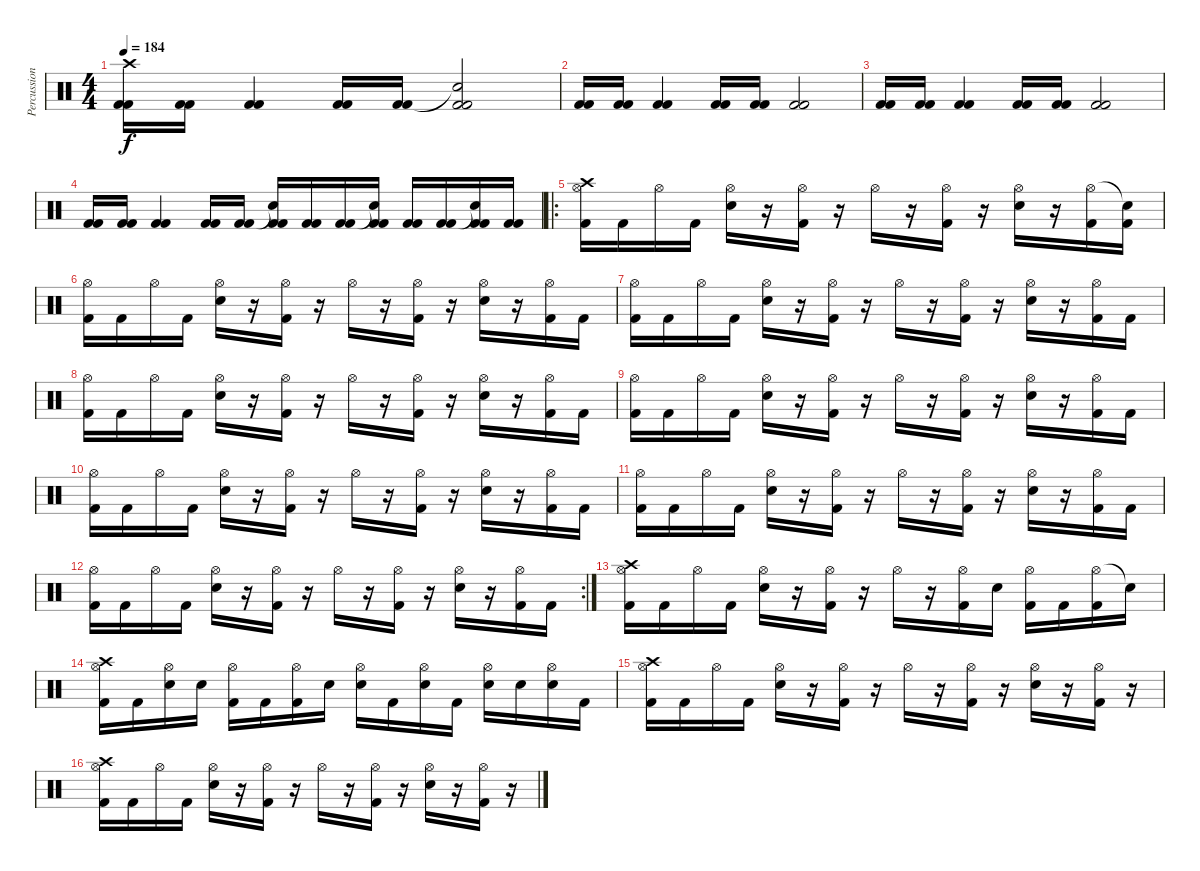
\track ("Percussion" "Percussion") {instrument percussion}
\staff {score}
\articulation defaults
\ts (4 4)
\tempo 184
\clef neutral
\ks c
("Crash high (hit)" "Kick (hit) 2" "Kick (hit) 2").16{dy f} ("Kick (hit) 2" "Kick (hit) 2").16 ("Kick (hit) 2" "Kick (hit) 2").4 ("Kick (hit) 2" "Kick (hit) 2").16 ("Kick (hit) 2" "Kick (hit) 2").16 ("Snare (hit)"{t} "Kick (hit) 2" "Kick (hit) 2").2 |
("Kick (hit) 2" "Kick (hit) 2").16 ("Kick (hit) 2" "Kick (hit) 2").16 ("Kick (hit) 2" "Kick (hit) 2").4 ("Kick (hit) 2" "Kick (hit) 2").16 ("Kick (hit) 2" "Kick (hit) 2").16 ("Kick (hit) 2" "Kick (hit) 2").2 |
("Kick (hit) 2" "Kick (hit) 2").16 ("Kick (hit) 2" "Kick (hit) 2").16 ("Kick (hit) 2" "Kick (hit) 2").4 ("Kick (hit) 2" "Kick (hit) 2").16 ("Kick (hit) 2" "Kick (hit) 2").16 ("Kick (hit) 2" "Kick (hit) 2").2 |
("Kick (hit) 2" "Kick (hit) 2").16 ("Kick (hit) 2" "Kick (hit) 2").16 ("Kick (hit) 2" "Kick (hit) 2").4 ("Kick (hit) 2" "Kick (hit) 2").16 ("Kick (hit) 2" "Kick (hit) 2").16 ("Snare (hit)"{t} "Kick (hit) 2" "Kick (hit) 2").16 ("Kick (hit) 2" "Kick (hit) 2").16 ("Kick (hit) 2" "Kick (hit) 2").16 ("Snare (hit)"{t} "Kick (hit) 2" "Kick (hit) 2").16 ("Kick (hit) 2" "Kick (hit) 2").16 ("Kick (hit) 2" "Kick (hit) 2").16 ("Snare (hit)"{t} "Kick (hit) 2" "Kick (hit) 2").16 ("Kick (hit) 2" "Kick (hit) 2").16 |
\ro
("Crash high (hit)" "Hi-Hat (open)" "Kick (hit) 2").16 "Kick (hit) 2".16 "Hi-Hat (open)".16 "Kick (hit) 2".16 ("Hi-Hat (open)" "Snare (hit) 2").16 r.16 ("Hi-Hat (open)" "Kick (hit) 2").16 r.16 "Hi-Hat (open)".16 r.16 ("Hi-Hat (open)" "Kick (hit) 2").16 r.16 ("Hi-Hat (open)" "Snare (hit) 2").16 r.16 ("Hi-Hat (open)" "Kick (hit) 2").16 ("Snare (hit)"{t} "Kick (hit) 2").16 |
("Hi-Hat (open)" "Kick (hit) 2").16 "Kick (hit) 2".16 "Hi-Hat (open)".16 "Kick (hit) 2".16 ("Hi-Hat (open)" "Snare (hit) 2").16 r.16 ("Hi-Hat (open)" "Kick (hit) 2").16 r.16 "Hi-Hat (open)".16 r.16 ("Hi-Hat (open)" "Kick (hit) 2").16 r.16 ("Hi-Hat (open)" "Snare (hit) 2").16 r.16 ("Hi-Hat (open)" "Kick (hit) 2").16 "Kick (hit) 2".16 |
("Hi-Hat (open)" "Kick (hit) 2").16 "Kick (hit) 2".16 "Hi-Hat (open)".16 "Kick (hit) 2".16 ("Hi-Hat (open)" "Snare (hit) 2").16 r.16 ("Hi-Hat (open)" "Kick (hit) 2").16 r.16 "Hi-Hat (open)".16 r.16 ("Hi-Hat (open)" "Kick (hit) 2").16 r.16 ("Hi-Hat (open)" "Snare (hit) 2").16 r.16 ("Hi-Hat (open)" "Kick (hit) 2").16 "Kick (hit) 2".16 |
("Hi-Hat (open)" "Kick (hit) 2").16 "Kick (hit) 2".16 "Hi-Hat (open)".16 "Kick (hit) 2".16 ("Hi-Hat (open)" "Snare (hit) 2").16 r.16 ("Hi-Hat (open)" "Kick (hit) 2").16 r.16 "Hi-Hat (open)".16 r.16 ("Hi-Hat (open)" "Kick (hit) 2").16 r.16 ("Hi-Hat (open)" "Snare (hit) 2").16 r.16 ("Hi-Hat (open)" "Kick (hit) 2").16 "Kick (hit) 2".16 |
("Hi-Hat (open)" "Kick (hit) 2").16 "Kick (hit) 2".16 "Hi-Hat (open)".16 "Kick (hit) 2".16 ("Hi-Hat (open)" "Snare (hit) 2").16 r.16 ("Hi-Hat (open)" "Kick (hit) 2").16 r.16 "Hi-Hat (open)".16 r.16 ("Hi-Hat (open)" "Kick (hit) 2").16 r.16 ("Hi-Hat (open)" "Snare (hit) 2").16 r.16 ("Hi-Hat (open)" "Kick (hit) 2").16 "Kick (hit) 2".16 |
("Hi-Hat (open)" "Kick (hit) 2").16 "Kick (hit) 2".16 "Hi-Hat (open)".16 "Kick (hit) 2".16 ("Hi-Hat (open)" "Snare (hit) 2").16 r.16 ("Hi-Hat (open)" "Kick (hit) 2").16 r.16 "Hi-Hat (open)".16 r.16 ("Hi-Hat (open)" "Kick (hit) 2").16 r.16 ("Hi-Hat (open)" "Snare (hit) 2").16 r.16 ("Hi-Hat (open)" "Kick (hit) 2").16 "Kick (hit) 2".16 |
("Hi-Hat (open)" "Kick (hit) 2").16 "Kick (hit) 2".16 "Hi-Hat (open)".16 "Kick (hit) 2".16 ("Hi-Hat (open)" "Snare (hit) 2").16 r.16 ("Hi-Hat (open)" "Kick (hit) 2").16 r.16 "Hi-Hat (open)".16 r.16 ("Hi-Hat (open)" "Kick (hit) 2").16 r.16 ("Hi-Hat (open)" "Snare (hit) 2").16 r.16 ("Hi-Hat (open)" "Kick (hit) 2").16 "Kick (hit) 2".16 |
\rc 2
("Hi-Hat (open)" "Kick (hit) 2").16 "Kick (hit) 2".16 "Hi-Hat (open)".16 "Kick (hit) 2".16 ("Hi-Hat (open)" "Snare (hit) 2").16 r.16 ("Hi-Hat (open)" "Kick (hit) 2").16 r.16 "Hi-Hat (open)".16 r.16 ("Hi-Hat (open)" "Kick (hit) 2").16 r.16 ("Hi-Hat (open)" "Snare (hit) 2").16 r.16 ("Hi-Hat (open)" "Kick (hit) 2").16 "Kick (hit) 2".16 |
("Crash high (hit)" "Hi-Hat (open)" "Kick (hit) 2").16 "Kick (hit) 2".16 "Hi-Hat (open)".16 "Kick (hit) 2".16 ("Hi-Hat (open)" "Snare (hit) 2").16 r.16 ("Hi-Hat (open)" "Kick (hit) 2").16 r.16 "Hi-Hat (open)".16 r.16 ("Hi-Hat (open)" "Kick (hit) 2").16 "Snare (hit) 2".16 ("Hi-Hat (open)" "Kick (hit) 2").16 "Kick (hit) 2".16 ("Hi-Hat (open)" "Kick (hit) 2").16 "Snare (hit)"{t}.16 |
("Crash high (hit)" "Hi-Hat (open)" "Kick (hit) 2").16 "Kick (hit) 2".16 ("Hi-Hat (open)" "Snare (hit) 2").16 "Snare (hit) 2".16 ("Hi-Hat (open)" "Kick (hit) 2").16 "Kick (hit) 2".16 ("Hi-Hat (open)" "Kick (hit) 2").16 "Snare (hit) 2".16 ("Hi-Hat (open)" "Snare (hit) 2").16 "Kick (hit) 2".16 ("Hi-Hat (open)" "Snare (hit) 2").16 "Kick (hit) 2".16 ("Hi-Hat (open)" "Snare (hit) 2").16 "Snare (hit) 2".16 ("Hi-Hat (open)" "Snare (hit) 2").16 "Kick (hit) 2".16 |
("Crash high (hit)" "Hi-Hat (open)" "Kick (hit) 2").16 "Kick (hit) 2".16 "Hi-Hat (open)".16 "Kick (hit) 2".16 ("Hi-Hat (open)" "Snare (hit) 2").16 r.16 ("Hi-Hat (open)" "Kick (hit) 2").16 r.16 "Hi-Hat (open)".16 r.16 ("Hi-Hat (open)" "Kick (hit) 2").16 r.16 ("Hi-Hat (open)" "Snare (hit) 2").16 r.16 ("Hi-Hat (open)" "Kick (hit) 2").16 r.16 |
("Crash high (hit)" "Hi-Hat (open)" "Kick (hit) 2").16 "Kick (hit) 2".16 "Hi-Hat (open)".16 "Kick (hit) 2".16 ("Hi-Hat (open)" "Snare (hit) 2").16 r.16 ("Hi-Hat (open)" "Kick (hit) 2").16 r.16 "Hi-Hat (open)".16 r.16 ("Hi-Hat (open)" "Kick (hit) 2").16 r.16 ("Hi-Hat (open)" "Snare (hit) 2").16 r.16 ("Hi-Hat (open)" "Kick (hit) 2").16 r.16
